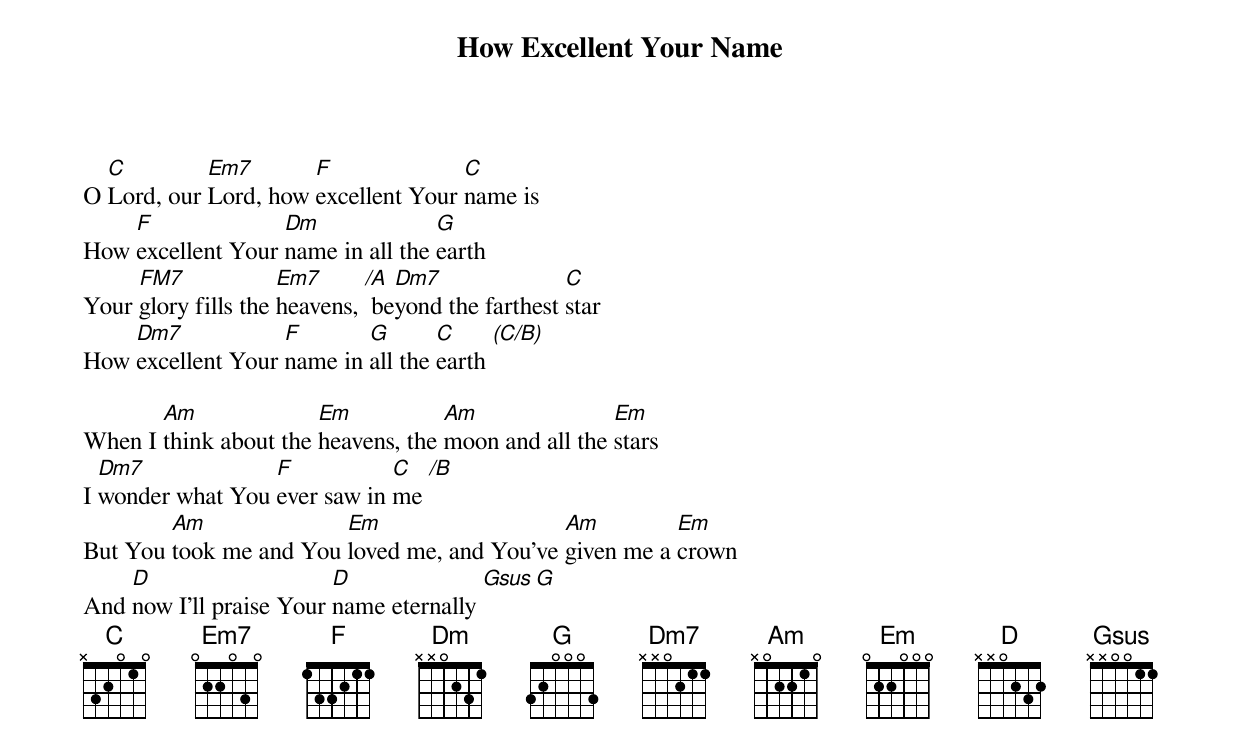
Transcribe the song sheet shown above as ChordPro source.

{title: How Excellent Your Name}
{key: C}
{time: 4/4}
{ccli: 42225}
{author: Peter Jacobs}
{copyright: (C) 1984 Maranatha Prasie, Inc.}

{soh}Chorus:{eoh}
O [C]Lord, our [Em7]Lord, how [F]excellent Your [C]name is
How [F]excellent Your [Dm]name in all the [G]earth
Your [FM7]glory fills the [Em7]heavens, [/A] be[Dm7]yond the farthest [C]star
How [Dm7]excellent Your [F]name in [G]all the [C]earth [(C/B)]

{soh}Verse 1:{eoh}
When I [Am]think about the [Em]heavens, the [Am]moon and all the [Em]stars
I [Dm7]wonder what You [F]ever saw in [C]me [/B]
But You [Am]took me and You [Em]loved me, and You've [Am]given me a [Em]crown
And [D]now I'll praise Your [D]name eternally [Gsus][G]
